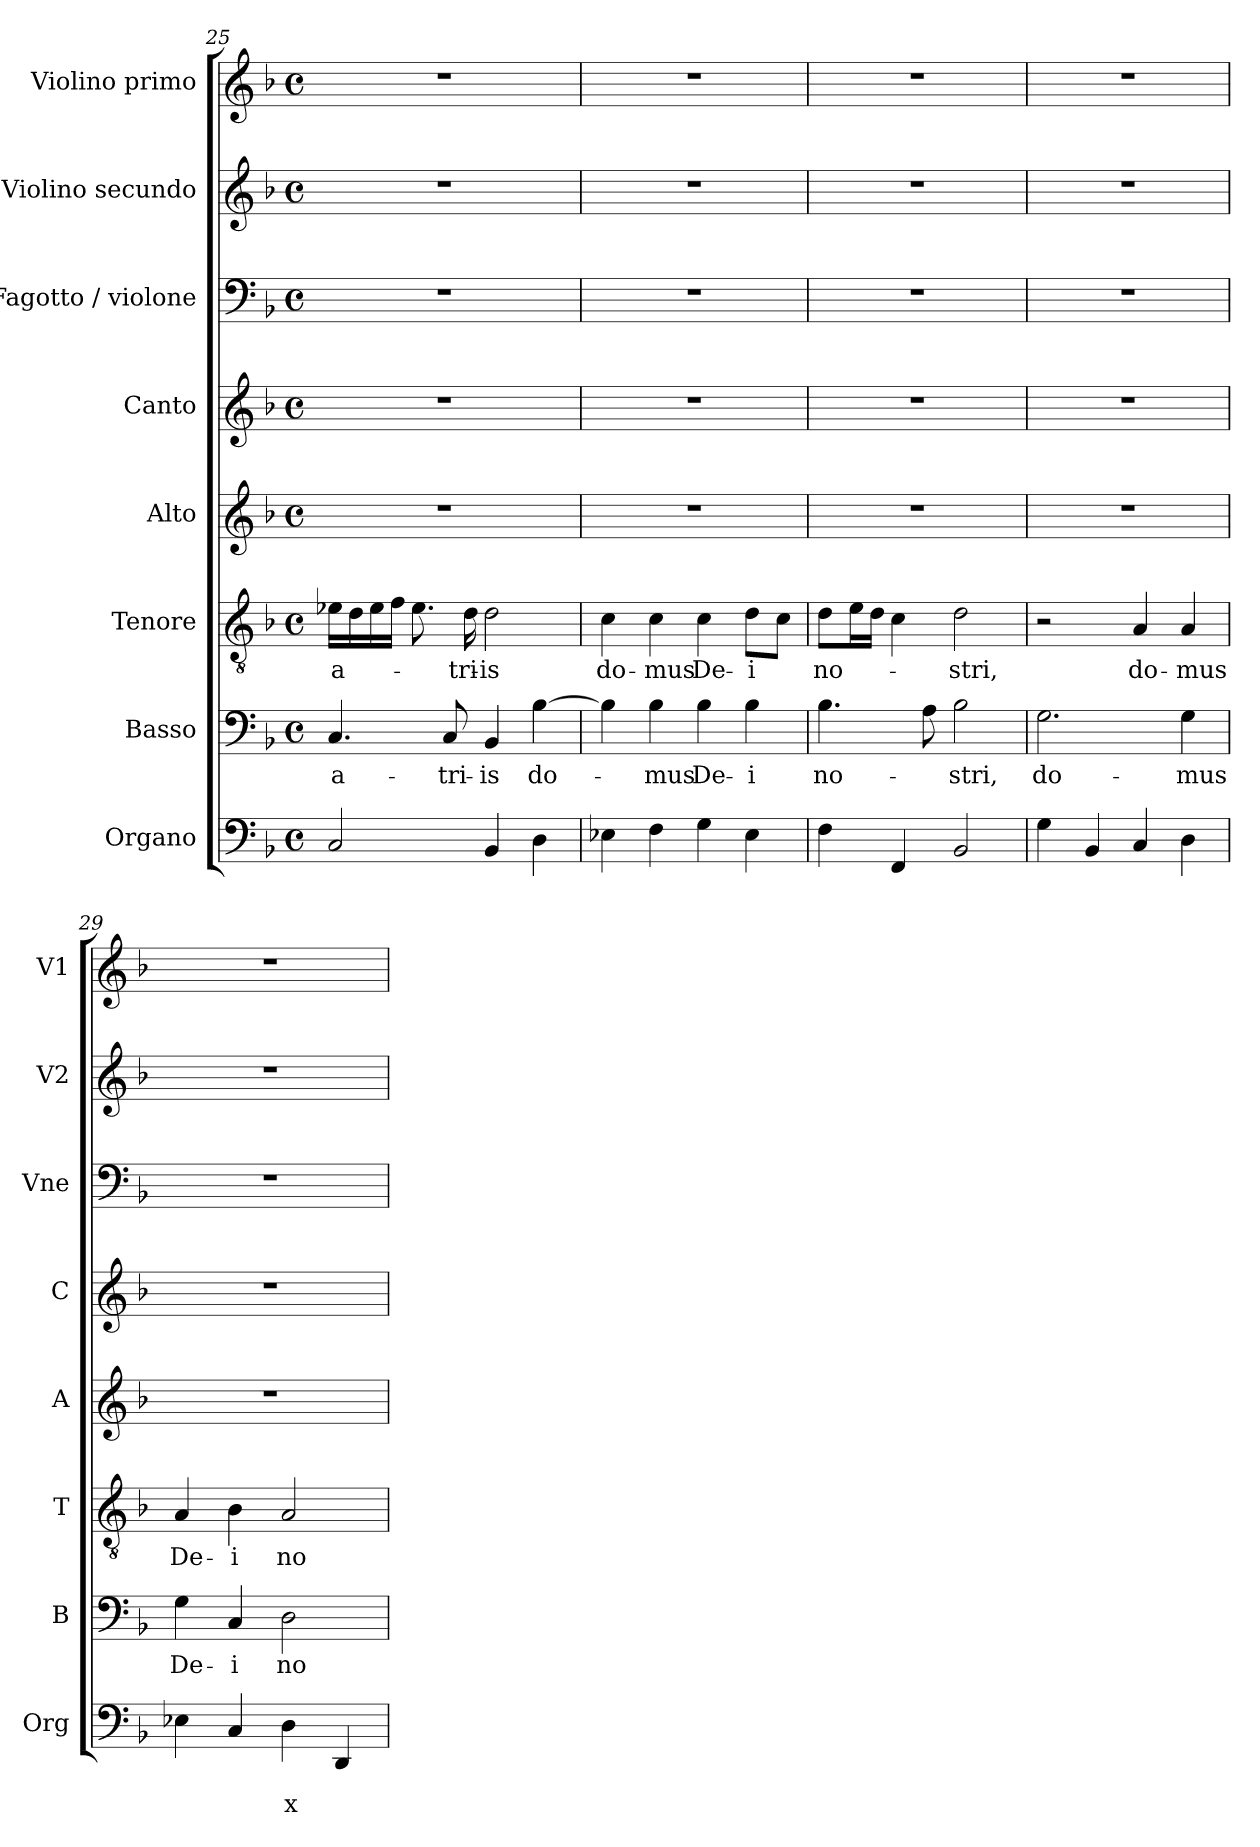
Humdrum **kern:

**kern	**text	**text	**kern	**text	**kern	**text	**kern	**kern	**kern	**kern	**kern
*part8	*part8	*part8	*part7	*part7	*part6	*part6	*part5	*part4	*part3	*part2	*part1
*staff8	*staff8	*staff8	*staff7	*staff7	*staff6	*staff6	*staff5	*staff4	*staff3	*staff2	*staff1
*I"Organo	*	*	*I"Basso	*	*I"Tenore	*	*I"Alto	*I"Canto	*I"Fagotto / violone	*I"Violino secundo	*I"Violino primo
*I'Org	*	*	*I'B	*	*I'T	*	*I'A	*I'C	*I'Vne	*I'V2	*I'V1
*clefF4	*	*	*clefF4	*	*clefGv2	*	*clefG2	*clefG2	*clefF4	*clefG2	*clefG2
*k[b-]	*	*	*k[b-]	*	*k[b-]	*	*k[b-]	*k[b-]	*k[b-]	*k[b-]	*k[b-]
*F:	*	*	*F:	*	*F:	*	*F:	*F:	*F:	*F:	*F:
*M4/4	*	*	*M4/4	*	*M4/4	*	*M4/4	*M4/4	*M4/4	*M4/4	*M4/4
*met(c)	*	*	*met(c)	*	*met(c)	*	*met(c)	*met(c)	*met(c)	*met(c)	*met(c)
=25	=25	=25	=25	=25	=25	=25	=25	=25	=25	=25	=25
!	!	!	!	!LO:LY:b	!	!LO:LY:b	!	!	!	!	!
2C/	.	.	4.C/	a-	16e-X\LL	a-	1r	1r	1r	1r	1r
.	.	.	.	.	16d\	.	.	.	.	.	.
.	.	.	.	.	16e-\	.	.	.	.	.	.
.	.	.	.	.	16f\JJ	.	.	.	.	.	.
.	.	.	.	.	8.e-\	.	.	.	.	.	.
!	!	!	!	!LO:LY:b	!	!	!	!	!	!	!
.	.	.	8C/	-tri-	.	.	.	.	.	.	.
!	!	!	!	!	!	!LO:LY:b	!	!	!	!	!
.	.	.	.	.	16d\	-tri-	.	.	.	.	.
!	!	!	!	!LO:LY:b	!	!LO:LY:b	!	!	!	!	!
4BB-/	.	.	4BB-/	-is	2d\	-is	.	.	.	.	.
!	!	!	!	!LO:LY:b	!	!	!	!	!	!	!
4D\	.	.	[4B-\	do-	.	.	.	.	.	.	.
=26	=26	=26	=26	=26	=26	=26	=26	=26	=26	=26	=26
!	!	!	!	!	!	!LO:LY:b	!	!	!	!	!
4E-X\	.	.	4B-\]	.	4c\	do-	1r	1r	1r	1r	1r
!	!	!	!	!LO:LY:b	!	!LO:LY:b	!	!	!	!	!
4F\	.	.	4B-\	-mus	4c\	-mus	.	.	.	.	.
!	!	!	!	!LO:LY:b	!	!LO:LY:b	!	!	!	!	!
4G\	.	.	4B-\	De-	4c\	De-	.	.	.	.	.
!	!	!	!	!LO:LY:b	!	!LO:LY:b	!	!	!	!	!
4E-\	.	.	4B-\	-i	8d\L	-i	.	.	.	.	.
.	.	.	.	.	8c\J	.	.	.	.	.	.
!!LO:LB:g=z
=27	=27	=27	=27	=27	=27	=27	=27	=27	=27	=27	=27
!	!	!	!	!LO:LY:b	!	!LO:LY:b	!	!	!	!	!
4F\	.	.	4.B-\	no-	8d\L	no-	1r	1r	1r	1r	1r
.	.	.	.	.	16e\L	.	.	.	.	.	.
.	.	.	.	.	16d\JJ	.	.	.	.	.	.
4FF/	.	.	.	.	4c\	.	.	.	.	.	.
.	.	.	8A\	.	.	.	.	.	.	.	.
!	!	!	!	!LO:LY:b	!	!LO:LY:b	!	!	!	!	!
2BB-/	.	.	2B-\	-stri,	2d\	-stri,	.	.	.	.	.
=28	=28	=28	=28	=28	=28	=28	=28	=28	=28	=28	=28
!	!	!	!	!LO:LY:b	!	!	!	!	!	!	!
4G\	.	.	2.G\	do-	2r	.	1r	1r	1r	1r	1r
4BB-/	.	.	.	.	.	.	.	.	.	.	.
!	!	!	!	!	!	!LO:LY:b	!	!	!	!	!
4C/	.	.	.	.	4A/	do-	.	.	.	.	.
!	!	!	!	!LO:LY:b	!	!LO:LY:b	!	!	!	!	!
4D\	.	.	4G\	-mus	4A/	-mus	.	.	.	.	.
=29	=29	=29	=29	=29	=29	=29	=29	=29	=29	=29	=29
!	!	!	!	!LO:LY:b	!	!LO:LY:b	!	!	!	!	!
4E-X\	.	.	4G\	De-	4A/	De-	1r	1r	1r	1r	1r
!	!	!	!	!LO:LY:b	!	!LO:LY:b	!	!	!	!	!
4C/	.	.	4C/	-i	4B-\	-i	.	.	.	.	.
!	!	!LO:LY:b	!	!LO:LY:b	!	!LO:LY:b	!	!	!	!	!
4D\	.	x	2D\	no-	2A/	no-	.	.	.	.	.
4DD/	.	.	.	.	.	.	.	.	.	.	.
=	=	=	=	=	=	=	=	=	=	=	=
*-	*-	*-	*-	*-	*-	*-	*-	*-	*-	*-	*-
